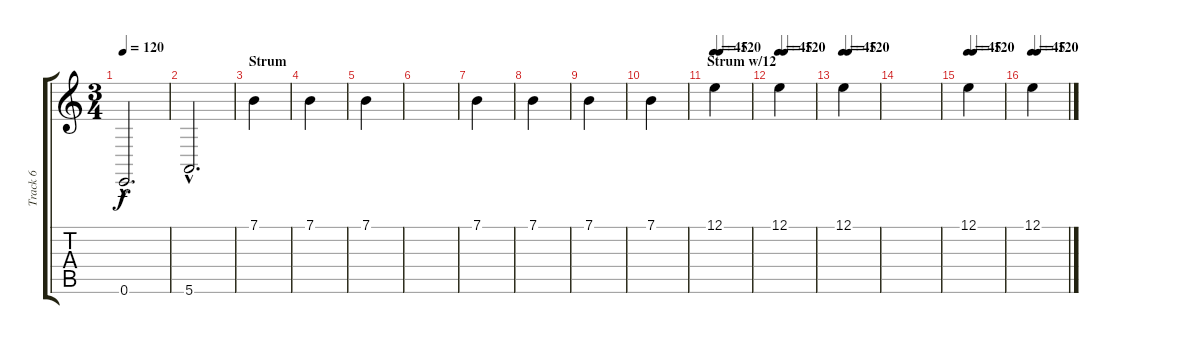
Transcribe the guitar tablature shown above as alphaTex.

\track ("Track 6" "Track 6") {instrument musicbox}
\staff {score tabs}
\tuning (E4 B3 G3 D3 A2 E2) {hide}
\ts (3 4)
\tempo 120
\clef g2
\ks c
0.6{hac}.2{d dy f} |
5.6{hac}.2{d} |
\section ("" "Strum")
7.1.4{instrument musicbox} |
7.1.4 |
7.1.4 |
|
7.1.4 |
7.1.4 |
7.1.4 |
7.1.4 |
\section ("" "Strum w/12")
\tempo 45
\tempo (120 0.16666666666666666)
12.1.4 |
\tempo 45
\tempo (120 0.16666666666666666)
12.1.4 |
\tempo 45
\tempo (120 0.16666666666666666)
12.1.4 |
|
\tempo 45
\tempo (120 0.16666666666666666)
12.1.4 |
\tempo 45
\tempo (120 0.16666666666666666)
12.1.4
